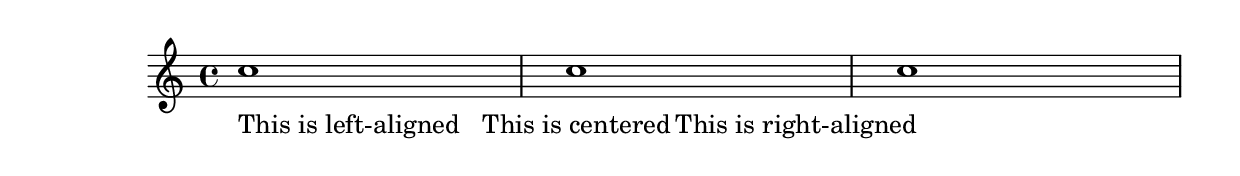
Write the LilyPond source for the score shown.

%% DO NOT EDIT this file manually; it is automatically
%% generated from LSR http://lsr.dsi.unimi.it
%% Make any changes in LSR itself, or in Documentation/snippets/new/ ,
%% and then run scripts/auxiliar/makelsr.py
%%
%% This file is in the public domain.
\version "2.14.0"

\header {
  lsrtags = "text, vocal-music"

%% Translation of GIT committish: 70f5f30161f7b804a681cd080274bfcdc9f4fe8c
  texidoces = "
La alineación horizontal de la letra se puede ajustar sobreescribiendo
la propiedad @code{self-alignment-X} del objeto @code{LyricText}.
@w{@code{-1}} es izquierda, @code{0} es centrado y @code{1} es derecha;
sin embargo, puede usar también @code{LEFT}, @code{CENTER} y
@code{RIGHT}.

"
  doctitlees = "Alineación de la letra"

%% Translation of GIT committish: 27b1197f3bae8512c14d946752cd3e40e7c76016

  texidocde = "
Die horizontale Ausrichtung von Gesangstext kann eingestellt werden, indem
man die @code{self-alignment-X}-Eigenschaft des @code{LyricText}-Objekts
verändert.  @w{@code{-1}} bedeutet links, @code{0} bedeutet mittig und @code{1}
bedeutet rechts, man kann aber genauso gut auch @code{LEFT}, @code{CENTER}
und @code{RIGHT} benutzen.

"
  doctitlede = "Ausrichtung von Gesangstext"


%% Translation of GIT committish: c1d5bb448321d688185e0c6b798575d4c325ae80
  texidocfr = "
L'alignement horizontal des paroles peut se gérer à l'aide de la
propriété @code{self-alignment-X} de l'objet @code{LyricText}.
Les valeurs @w{@code{-1}} ou @code{LEFT} produiront un alignement par la
gauche, les valeurs @code{0} ou @code{CENTER} un alignement centré, et
les valeurs @code{1} ou @code{RIGHT} un alignement par la droite.

"
  doctitlefr = "Alignement des syllabes"


  texidoc = "
Horizontal alignment for lyrics cam be set by overriding the
@code{self-alignment-X} property of the @code{LyricText} object.
@w{@code{-1}} is left, @code{0} is center and @code{1} is right;
however, you can use @code{LEFT}, @code{CENTER} and @code{RIGHT} as
well.

"
  doctitle = "Lyrics alignment"
} % begin verbatim

\layout { ragged-right = ##f }
\relative c'' {
  c1
  c1
  c1
}
\addlyrics {
  \once \override LyricText #'self-alignment-X = #LEFT
  "This is left-aligned"
  \once \override LyricText #'self-alignment-X = #CENTER
  "This is centered"
  \once \override LyricText #'self-alignment-X = #1
  "This is right-aligned"
}

